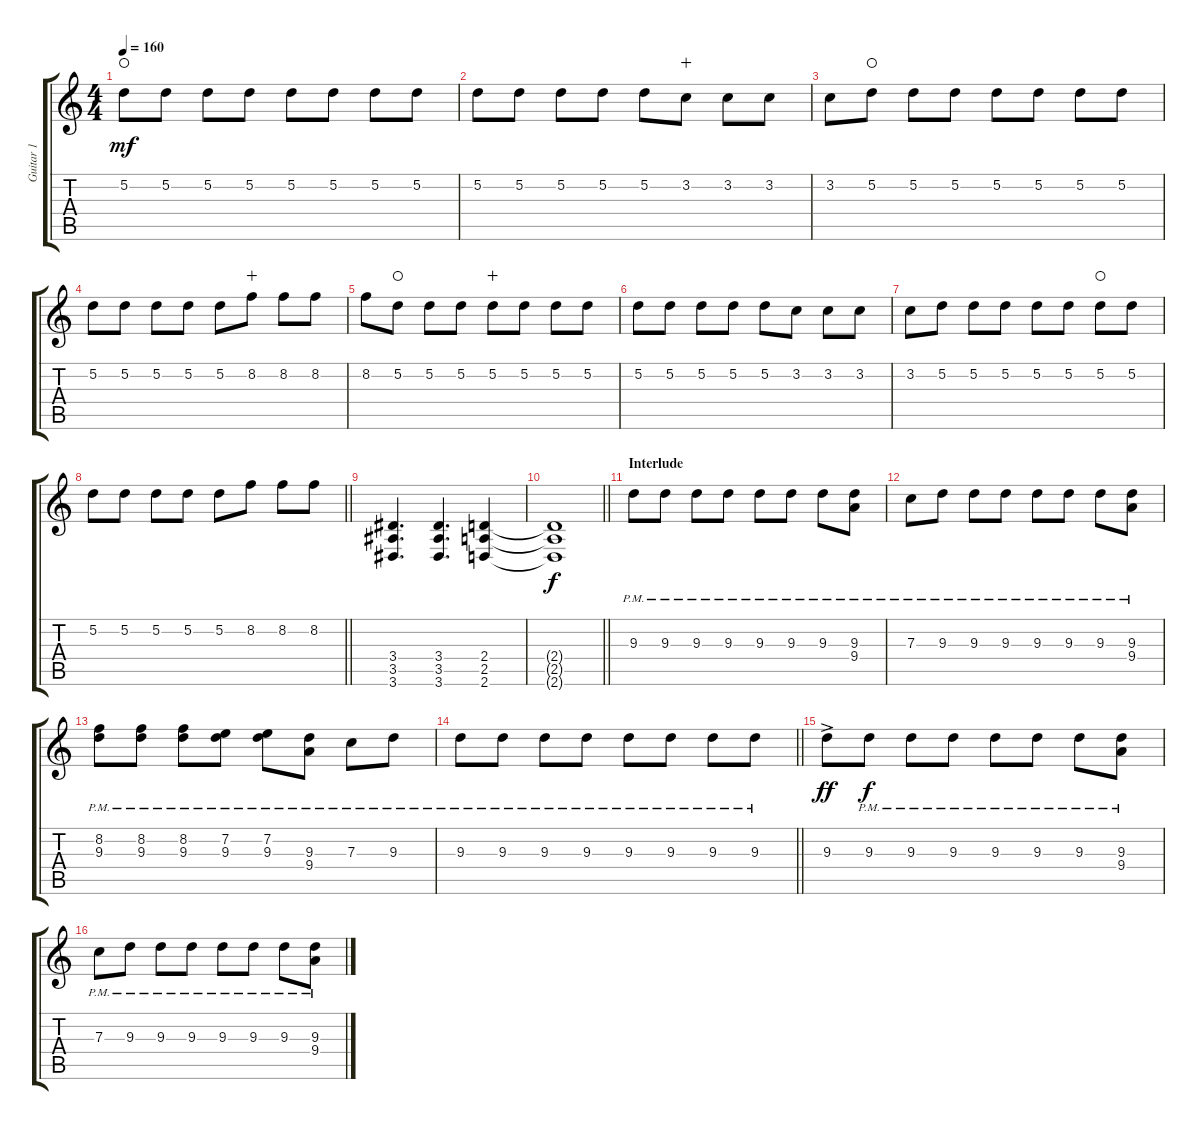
\track ("Guitar 1" "Guitar 1") {instrument overdrivenguitar}
\staff {score tabs}
\tuning (D4 A3 F3 C3 G2 C2) {hide}
\ts (4 4)
\tempo 160
\clef g2
\ks c
5.2.8{dy mf waho} 5.2.8 5.2.8 5.2.8 5.2.8 5.2.8 5.2.8 5.2.8 |
5.2.8 5.2.8 5.2.8 5.2.8 5.2.8 3.2.8{wahc} 3.2.8 3.2.8 |
3.2.8 5.2.8{waho} 5.2.8 5.2.8 5.2.8 5.2.8 5.2.8 5.2.8 |
5.2.8 5.2.8 5.2.8 5.2.8 5.2.8 8.2.8{wahc} 8.2.8 8.2.8 |
8.2.8 5.2.8{waho} 5.2.8 5.2.8 5.2.8{wahc} 5.2.8 5.2.8 5.2.8 |
5.2.8 5.2.8 5.2.8 5.2.8 5.2.8 3.2.8 3.2.8 3.2.8 |
3.2.8 5.2.8 5.2.8 5.2.8 5.2.8 5.2.8 5.2.8{waho} 5.2.8 |
\barLineRight lightlight
5.2.8 5.2.8 5.2.8 5.2.8 5.2.8 8.2.8 8.2.8 8.2.8 |
(3.4 3.5 3.6).4{d} (3.4 3.5 3.6).4{d} (2.4 2.5 2.6).4 |
\barLineRight lightlight
(2.4{t} 2.5{t} 2.6{t}).1{dy f} |
\section ("" "Interlude")
9.3{pm}.8{instrument electricguitarclean} 9.3{pm}.8 9.3{pm}.8 9.3{pm}.8 9.3{pm}.8 9.3{pm}.8 9.3{pm}.8 (9.3{pm} 9.4{pm}).8 |
7.3{pm}.8 9.3{pm}.8 9.3{pm}.8 9.3{pm}.8 9.3{pm}.8 9.3{pm}.8 9.3{pm}.8 (9.3{pm} 9.4{pm}).8 |
(8.2{pm} 9.3{pm}).8 (8.2{pm} 9.3{pm}).8 (8.2{pm} 9.3{pm}).8 (7.2{pm} 9.3{pm}).8 (7.2{pm} 9.3{pm}).8 (9.3{pm} 9.4{pm}).8 7.3{pm}.8 9.3{pm}.8 |
\barLineRight lightlight
9.3{pm}.8 9.3{pm}.8 9.3{pm}.8 9.3{pm}.8 9.3{pm}.8 9.3{pm}.8 9.3{pm}.8 9.3{pm}.8 |
9.3{ac}.8{dy ff} 9.3{pm}.8{dy f} 9.3{pm}.8 9.3{pm}.8 9.3{pm}.8 9.3{pm}.8 9.3{pm}.8 (9.3{pm} 9.4{pm}).8 |
7.3{pm}.8 9.3{pm}.8 9.3{pm}.8 9.3{pm}.8 9.3{pm}.8 9.3{pm}.8 9.3{pm}.8 (9.3{pm} 9.4{pm}).8
